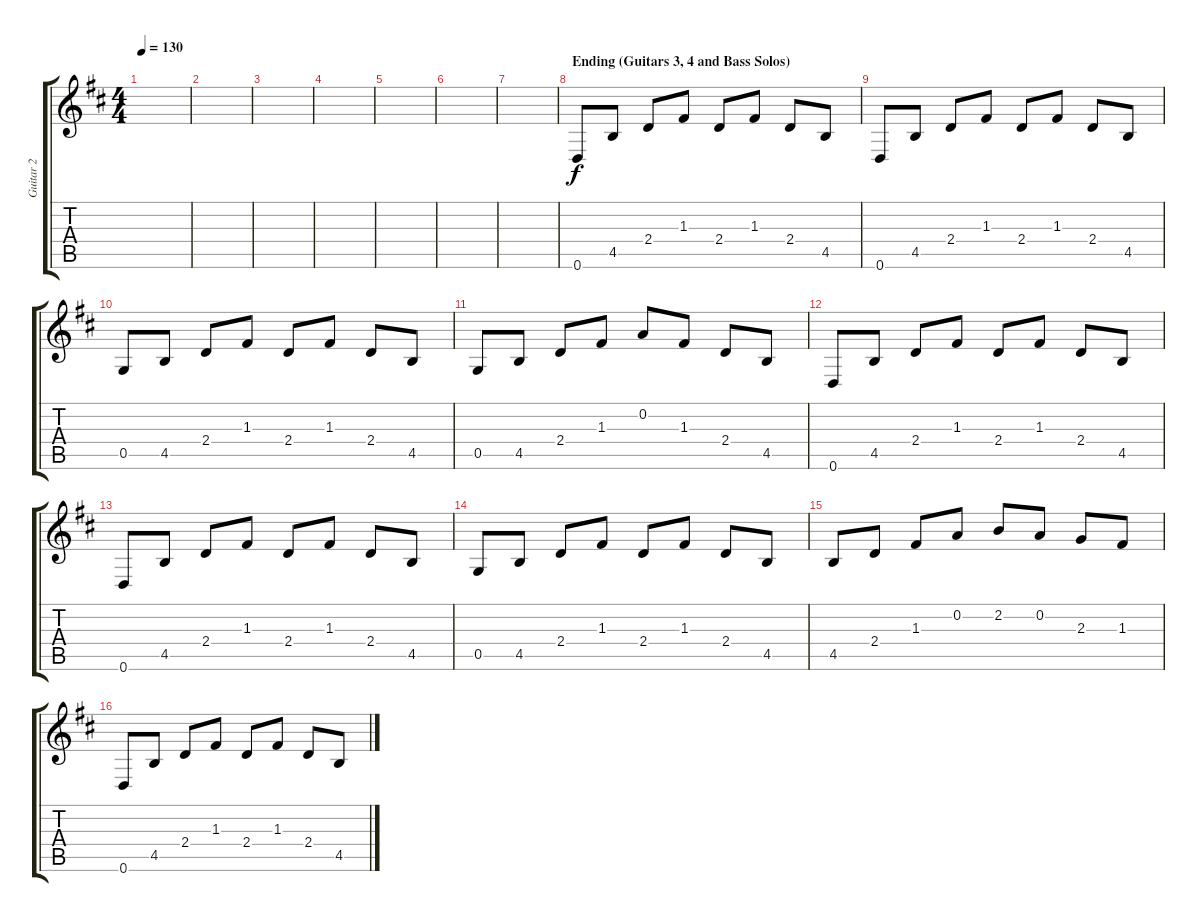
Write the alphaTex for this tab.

\track ("Guitar 2" "Guitar 2") {instrument electricguitarclean}
\staff {score tabs}
\tuning (D4 A3 F3 C3 G2 D2) {hide}
\ts (4 4)
\tempo 130
\clef g2
\ks d
|
|
|
|
|
|
|
\section ("" "Ending (Guitars 3, 4 and Bass Solos)")
\ks bminor
0.6.8 4.5.8 2.4.8 1.3.8 2.4.8 1.3.8 2.4.8 4.5.8 |
0.6.8 4.5.8 2.4.8 1.3.8 2.4.8 1.3.8 2.4.8 4.5.8 |
0.5.8 4.5.8 2.4.8 1.3.8 2.4.8 1.3.8 2.4.8 4.5.8 |
0.5.8 4.5.8 2.4.8 1.3.8 0.2.8 1.3.8 2.4.8 4.5.8 |
0.6.8 4.5.8 2.4.8 1.3.8 2.4.8 1.3.8 2.4.8 4.5.8 |
0.6.8 4.5.8 2.4.8 1.3.8 2.4.8 1.3.8 2.4.8 4.5.8 |
0.5.8 4.5.8 2.4.8 1.3.8 2.4.8 1.3.8 2.4.8 4.5.8 |
4.5.8 2.4.8 1.3.8 0.2.8 2.2.8 0.2.8 2.3.8 1.3.8 |
\ks d
0.6.8 4.5.8 2.4.8 1.3.8 2.4.8 1.3.8 2.4.8 4.5.8
